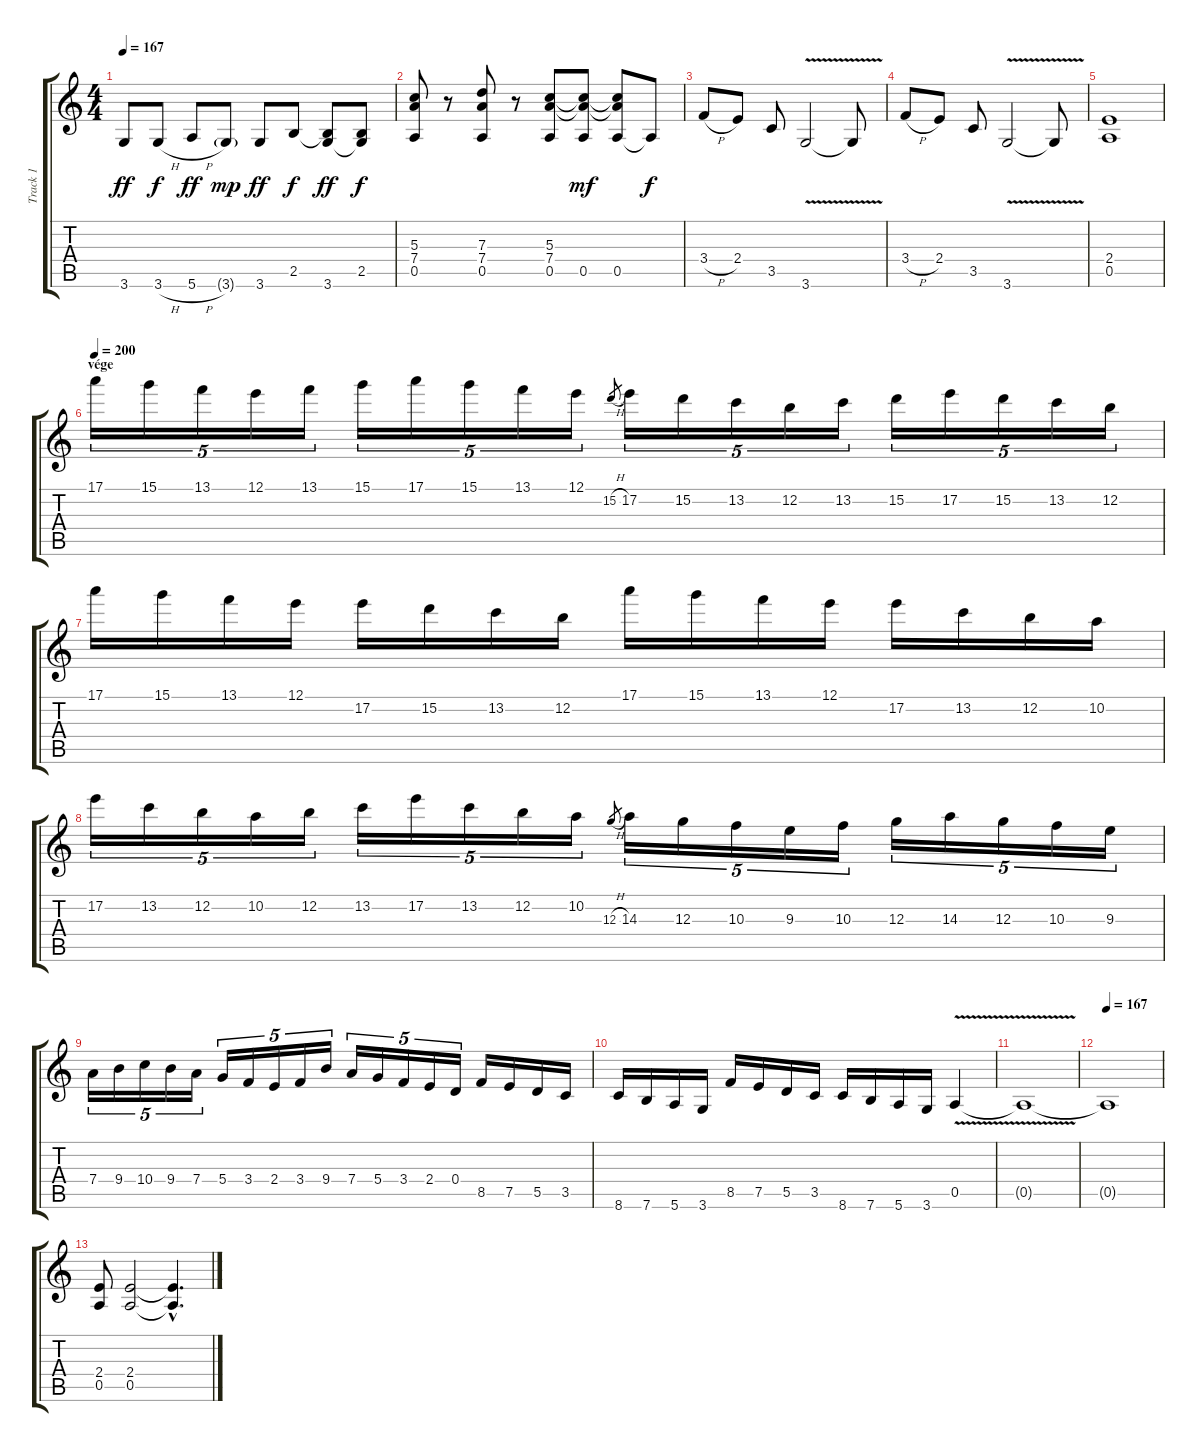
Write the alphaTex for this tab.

\track ("Track 1" "Track 1") {instrument overdrivenguitar}
\staff {score tabs}
\tuning (E4 B3 G3 D3 A2 E2) {hide}
\ts (4 4)
\tempo 167
\clef g2
\ks c
3.6.8{dy ff} 3.6{h}.8{dy f} 5.6{h}.8{dy ff} 3.6{g}.8{dy mp} 3.6.8{dy ff} 2.5.8{dy f} (2.5{t} 3.6).8{dy ff} (2.5 3.6{t}).8{dy f} |
(5.3 7.4 0.5).8 r.8 (7.3 7.4 0.5).8 r.8 (5.3 7.4 0.5).8 (5.3{t} 7.4{t} 0.5).8{dy mf} (5.3{t} 7.4{t} 0.5).8 0.5{t}.8{dy f} |
3.4{h}.8 2.4.8 3.5.8 3.6{v}.2 3.6{t}.8 |
3.4{h}.8 2.4.8 3.5.8 3.6{v}.2 3.6{t}.8 |
(2.4 0.5).1 |
\section ("" "vége")
\tempo 200
17.1.16{tu (5 4) volume 14 balance 8} 15.1.16{tu (5 4)} 13.1.16{tu (5 4)} 12.1.16{tu (5 4)} 13.1.16{tu (5 4)} 15.1.16{tu (5 4)} 17.1.16{tu (5 4)} 15.1.16{tu (5 4)} 13.1.16{tu (5 4)} 12.1.16{tu (5 4)} 15.2{h}.8{gr} 17.2.16{tu (5 4)} 15.2.16{tu (5 4)} 13.2.16{tu (5 4)} 12.2.16{tu (5 4)} 13.2.16{tu (5 4)} 15.2.16{tu (5 4)} 17.2.16{tu (5 4)} 15.2.16{tu (5 4)} 13.2.16{tu (5 4)} 12.2.16{tu (5 4)} |
17.1.16 15.1.16 13.1.16 12.1.16 17.2.16 15.2.16 13.2.16 12.2.16 17.1.16 15.1.16 13.1.16 12.1.16 17.2.16 13.2.16 12.2.16 10.2.16 |
17.2.16{tu (5 4)} 13.2.16{tu (5 4)} 12.2.16{tu (5 4)} 10.2.16{tu (5 4)} 12.2.16{tu (5 4)} 13.2.16{tu (5 4)} 17.2.16{tu (5 4)} 13.2.16{tu (5 4)} 12.2.16{tu (5 4)} 10.2.16{tu (5 4)} 12.3{h}.8{gr} 14.3.16{tu (5 4)} 12.3.16{tu (5 4)} 10.3.16{tu (5 4)} 9.3.16{tu (5 4)} 10.3.16{tu (5 4)} 12.3.16{tu (5 4)} 14.3.16{tu (5 4)} 12.3.16{tu (5 4)} 10.3.16{tu (5 4)} 9.3.16{tu (5 4)} |
7.4.16{tu (5 4)} 9.4.16{tu (5 4)} 10.4.16{tu (5 4)} 9.4.16{tu (5 4)} 7.4.16{tu (5 4)} 5.4.16{tu (5 4)} 3.4.16{tu (5 4)} 2.4.16{tu (5 4)} 3.4.16{tu (5 4)} 9.4.16{tu (5 4)} 7.4.16{tu (5 4)} 5.4.16{tu (5 4)} 3.4.16{tu (5 4)} 2.4.16{tu (5 4)} 0.4.16{tu (5 4)} 8.5.16 7.5.16 5.5.16 3.5.16 |
8.6.16 7.6.16 5.6.16 3.6.16 8.5.16 7.5.16 5.5.16 3.5.16 8.6.16 7.6.16 5.6.16 3.6.16 0.5{v}.4 |
0.5{t}.1 |
\tempo 167
0.5{t}.1 |
(2.4 0.5).8 (2.4 0.5).2 (2.4{hac t} 0.5{hac t}).4{d}
